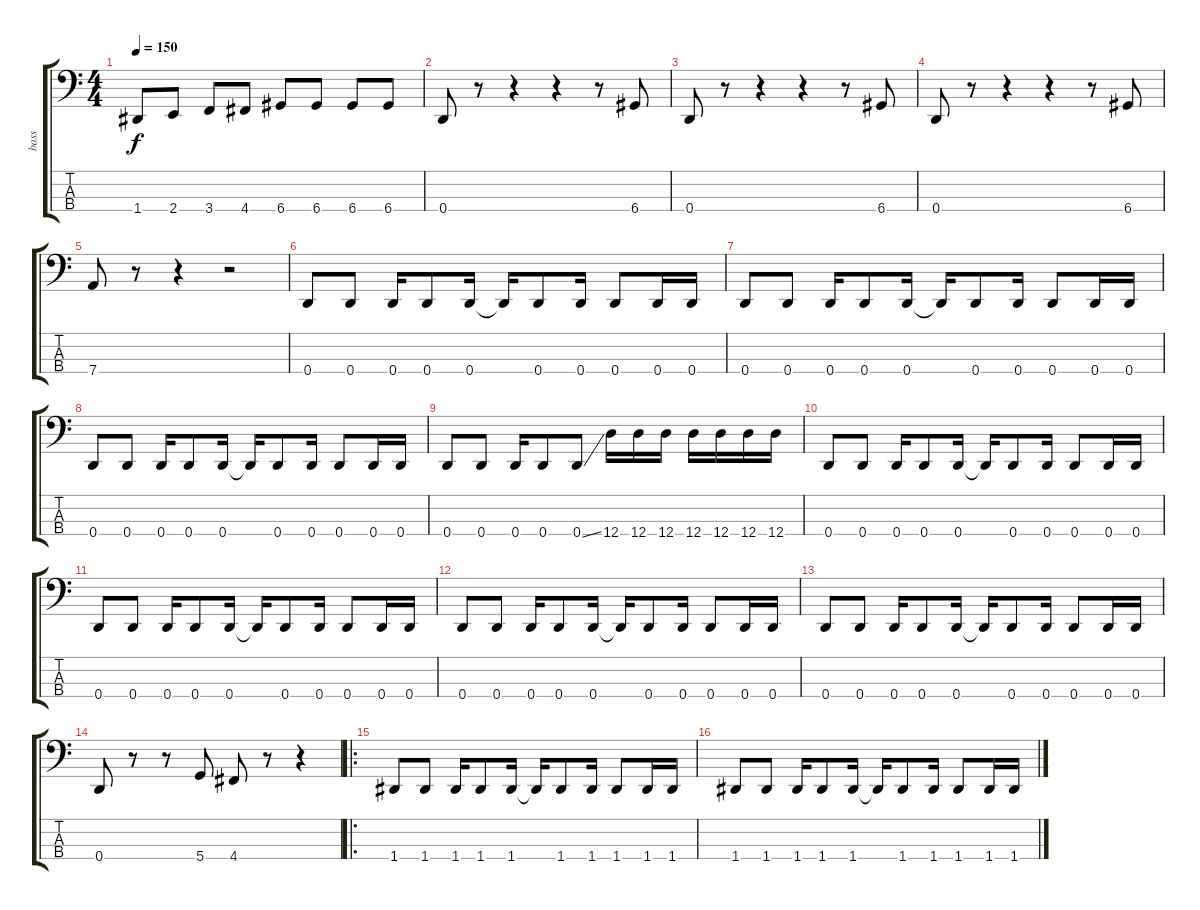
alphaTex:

\track ("bass" "bass") {instrument electricbasspick}
\staff {score tabs}
\tuning (G2 D2 A1 D1) {hide}
\ts (4 4)
\tempo 150
\clef f4
\ks c
1.4.8{dy f} 2.4.8 3.4.8 4.4.8 6.4.8 6.4.8 6.4.8 6.4.8 |
0.4.8 r.8 r.4 r.4 r.8 6.4.8 |
0.4.8 r.8 r.4 r.4 r.8 6.4.8 |
0.4.8 r.8 r.4 r.4 r.8 6.4.8 |
7.4.8 r.8 r.4 r.2 |
0.4.8 0.4.8 0.4.16 0.4.8 0.4.16 0.4{t}.16 0.4.8 0.4.16 0.4.8 0.4.16 0.4.16 |
0.4.8 0.4.8 0.4.16 0.4.8 0.4.16 0.4{t}.16 0.4.8 0.4.16 0.4.8 0.4.16 0.4.16 |
0.4.8 0.4.8 0.4.16 0.4.8 0.4.16 0.4{t}.16 0.4.8 0.4.16 0.4.8 0.4.16 0.4.16 |
0.4.8 0.4.8 0.4.16 0.4.8 0.4{ss}.8 12.4.16 12.4.16 12.4.16 12.4.16 12.4.16 12.4.16 12.4.16 |
0.4.8 0.4.8 0.4.16 0.4.8 0.4.16 0.4{t}.16 0.4.8 0.4.16 0.4.8 0.4.16 0.4.16 |
0.4.8 0.4.8 0.4.16 0.4.8 0.4.16 0.4{t}.16 0.4.8 0.4.16 0.4.8 0.4.16 0.4.16 |
0.4.8 0.4.8 0.4.16 0.4.8 0.4.16 0.4{t}.16 0.4.8 0.4.16 0.4.8 0.4.16 0.4.16 |
0.4.8 0.4.8 0.4.16 0.4.8 0.4.16 0.4{t}.16 0.4.8 0.4.16 0.4.8 0.4.16 0.4.16 |
0.4.8 r.8 r.8 5.4.8 4.4.8 r.8 r.4 |
\ro
1.4.8 1.4.8 1.4.16 1.4.8 1.4.16 1.4{t}.16 1.4.8 1.4.16 1.4.8 1.4.16 1.4.16 |
1.4.8 1.4.8 1.4.16 1.4.8 1.4.16 1.4{t}.16 1.4.8 1.4.16 1.4.8 1.4.16 1.4.16
